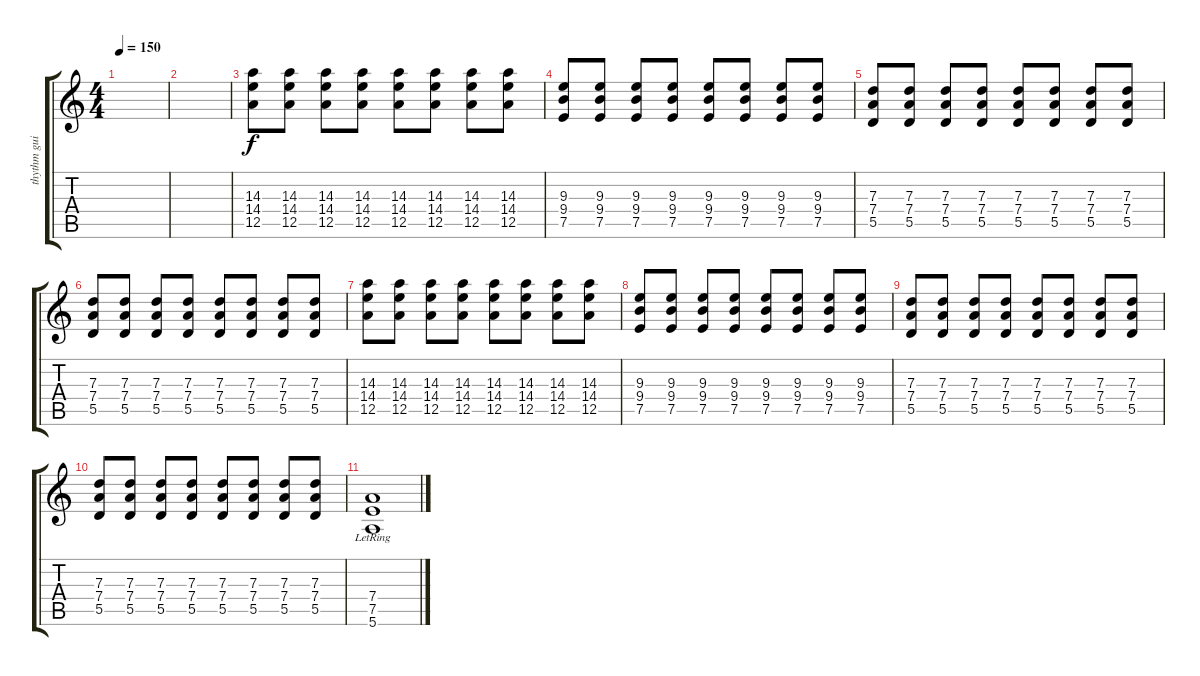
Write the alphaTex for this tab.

\track ("thythm guitar" "thythm gui") {instrument overdrivenguitar}
\staff {score tabs}
\tuning (E4 B3 G3 D3 A2 E2) {hide}
\ts (4 4)
\tempo 150
\clef g2
\ks c
|
|
(14.3 14.4 12.5).8 (14.3 14.4 12.5).8 (14.3 14.4 12.5).8 (14.3 14.4 12.5).8 (14.3 14.4 12.5).8 (14.3 14.4 12.5).8 (14.3 14.4 12.5).8 (14.3 14.4 12.5).8 |
(9.3 9.4 7.5).8 (9.3 9.4 7.5).8 (9.3 9.4 7.5).8 (9.3 9.4 7.5).8 (9.3 9.4 7.5).8 (9.3 9.4 7.5).8 (9.3 9.4 7.5).8 (9.3 9.4 7.5).8 |
(7.3 7.4 5.5).8 (7.3 7.4 5.5).8 (7.3 7.4 5.5).8 (7.3 7.4 5.5).8 (7.3 7.4 5.5).8 (7.3 7.4 5.5).8 (7.3 7.4 5.5).8 (7.3 7.4 5.5).8 |
(7.3 7.4 5.5).8 (7.3 7.4 5.5).8 (7.3 7.4 5.5).8 (7.3 7.4 5.5).8 (7.3 7.4 5.5).8 (7.3 7.4 5.5).8 (7.3 7.4 5.5).8 (7.3 7.4 5.5).8 |
(14.3 14.4 12.5).8 (14.3 14.4 12.5).8 (14.3 14.4 12.5).8 (14.3 14.4 12.5).8 (14.3 14.4 12.5).8 (14.3 14.4 12.5).8 (14.3 14.4 12.5).8 (14.3 14.4 12.5).8 |
(9.3 9.4 7.5).8 (9.3 9.4 7.5).8 (9.3 9.4 7.5).8 (9.3 9.4 7.5).8 (9.3 9.4 7.5).8 (9.3 9.4 7.5).8 (9.3 9.4 7.5).8 (9.3 9.4 7.5).8 |
(7.3 7.4 5.5).8 (7.3 7.4 5.5).8 (7.3 7.4 5.5).8 (7.3 7.4 5.5).8 (7.3 7.4 5.5).8 (7.3 7.4 5.5).8 (7.3 7.4 5.5).8 (7.3 7.4 5.5).8 |
(7.3 7.4 5.5).8 (7.3 7.4 5.5).8 (7.3 7.4 5.5).8 (7.3 7.4 5.5).8 (7.3 7.4 5.5).8 (7.3 7.4 5.5).8 (7.3 7.4 5.5).8 (7.3 7.4 5.5).8 |
(7.4{lr} 7.5{lr} 5.6{lr}).1
